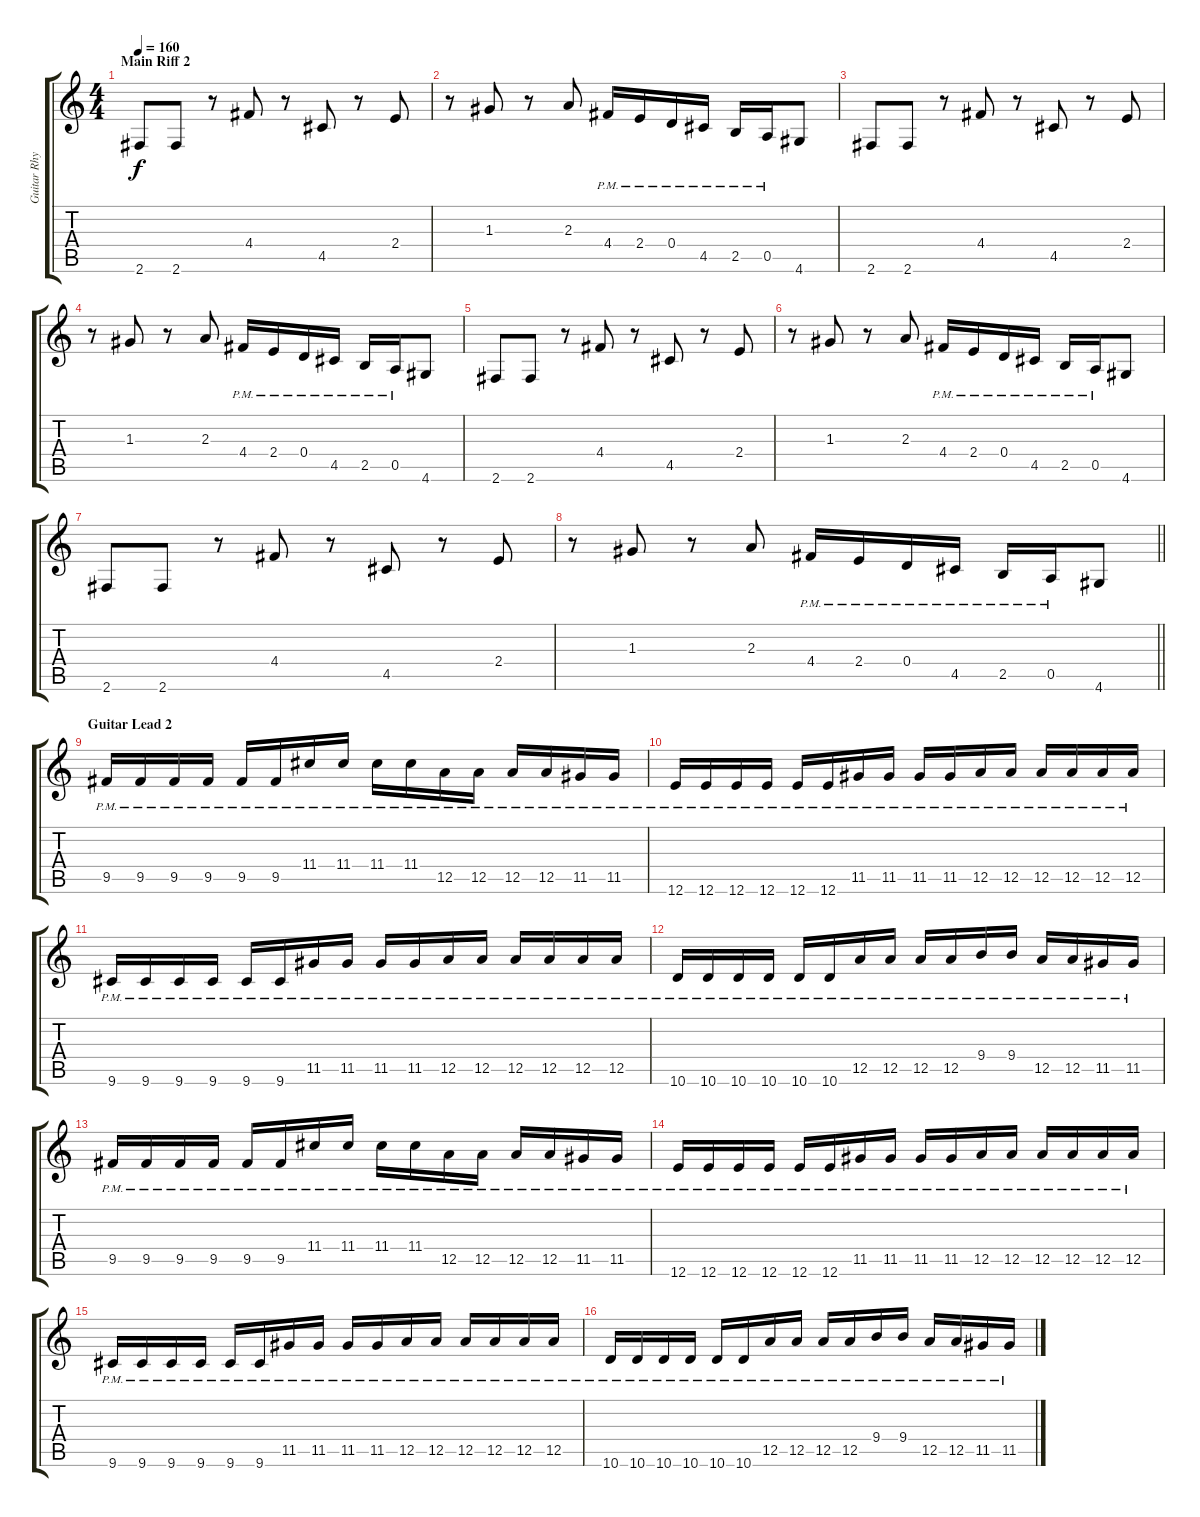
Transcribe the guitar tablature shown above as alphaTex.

\track ("Guitar Rhythm" "Guitar Rhy") {instrument overdrivenguitar}
\staff {score tabs}
\tuning (E4 B3 G3 D3 A2 E2) {hide}
\ts (4 4)
\section ("" "Main Riff 2")
\tempo 160
\clef g2
\ks c
2.6.8{dy f} 2.6.8 r.8 4.4.8 r.8 4.5.8 r.8 2.4.8 |
r.8 1.3.8 r.8 2.3.8 4.4{pm}.16 2.4{pm}.16 0.4{pm}.16 4.5{pm}.16 2.5{pm}.16 0.5{pm}.16 4.6.8 |
2.6.8 2.6.8 r.8 4.4.8 r.8 4.5.8 r.8 2.4.8 |
r.8 1.3.8 r.8 2.3.8 4.4{pm}.16 2.4{pm}.16 0.4{pm}.16 4.5{pm}.16 2.5{pm}.16 0.5{pm}.16 4.6.8 |
2.6.8 2.6.8 r.8 4.4.8 r.8 4.5.8 r.8 2.4.8 |
r.8 1.3.8 r.8 2.3.8 4.4{pm}.16 2.4{pm}.16 0.4{pm}.16 4.5{pm}.16 2.5{pm}.16 0.5{pm}.16 4.6.8 |
2.6.8 2.6.8 r.8 4.4.8 r.8 4.5.8 r.8 2.4.8 |
\barLineRight lightlight
r.8 1.3.8 r.8 2.3.8 4.4{pm}.16 2.4{pm}.16 0.4{pm}.16 4.5{pm}.16 2.5{pm}.16 0.5{pm}.16 4.6.8 |
\section ("" "Guitar Lead 2")
9.5{pm}.16 9.5{pm}.16 9.5{pm}.16 9.5{pm}.16 9.5{pm}.16 9.5{pm}.16 11.4{pm}.16 11.4{pm}.16 11.4{pm}.16 11.4{pm}.16 12.5{pm}.16 12.5{pm}.16 12.5{pm}.16 12.5{pm}.16 11.5{pm}.16 11.5{pm}.16 |
12.6{pm}.16 12.6{pm}.16 12.6{pm}.16 12.6{pm}.16 12.6{pm}.16 12.6{pm}.16 11.5{pm}.16 11.5{pm}.16 11.5{pm}.16 11.5{pm}.16 12.5{pm}.16 12.5{pm}.16 12.5{pm}.16 12.5{pm}.16 12.5{pm}.16 12.5{pm}.16 |
9.6{pm}.16 9.6{pm}.16 9.6{pm}.16 9.6{pm}.16 9.6{pm}.16 9.6{pm}.16 11.5{pm}.16 11.5{pm}.16 11.5{pm}.16 11.5{pm}.16 12.5{pm}.16 12.5{pm}.16 12.5{pm}.16 12.5{pm}.16 12.5{pm}.16 12.5{pm}.16 |
10.6{pm}.16 10.6{pm}.16 10.6{pm}.16 10.6{pm}.16 10.6{pm}.16 10.6{pm}.16 12.5{pm}.16 12.5{pm}.16 12.5{pm}.16 12.5{pm}.16 9.4{pm}.16 9.4{pm}.16 12.5{pm}.16 12.5{pm}.16 11.5{pm}.16 11.5{pm}.16 |
9.5{pm}.16 9.5{pm}.16 9.5{pm}.16 9.5{pm}.16 9.5{pm}.16 9.5{pm}.16 11.4{pm}.16 11.4{pm}.16 11.4{pm}.16 11.4{pm}.16 12.5{pm}.16 12.5{pm}.16 12.5{pm}.16 12.5{pm}.16 11.5{pm}.16 11.5{pm}.16 |
12.6{pm}.16 12.6{pm}.16 12.6{pm}.16 12.6{pm}.16 12.6{pm}.16 12.6{pm}.16 11.5{pm}.16 11.5{pm}.16 11.5{pm}.16 11.5{pm}.16 12.5{pm}.16 12.5{pm}.16 12.5{pm}.16 12.5{pm}.16 12.5{pm}.16 12.5{pm}.16 |
9.6{pm}.16 9.6{pm}.16 9.6{pm}.16 9.6{pm}.16 9.6{pm}.16 9.6{pm}.16 11.5{pm}.16 11.5{pm}.16 11.5{pm}.16 11.5{pm}.16 12.5{pm}.16 12.5{pm}.16 12.5{pm}.16 12.5{pm}.16 12.5{pm}.16 12.5{pm}.16 |
10.6{pm}.16 10.6{pm}.16 10.6{pm}.16 10.6{pm}.16 10.6{pm}.16 10.6{pm}.16 12.5{pm}.16 12.5{pm}.16 12.5{pm}.16 12.5{pm}.16 9.4{pm}.16 9.4{pm}.16 12.5{pm}.16 12.5{pm}.16 11.5{pm}.16 11.5{pm}.16
